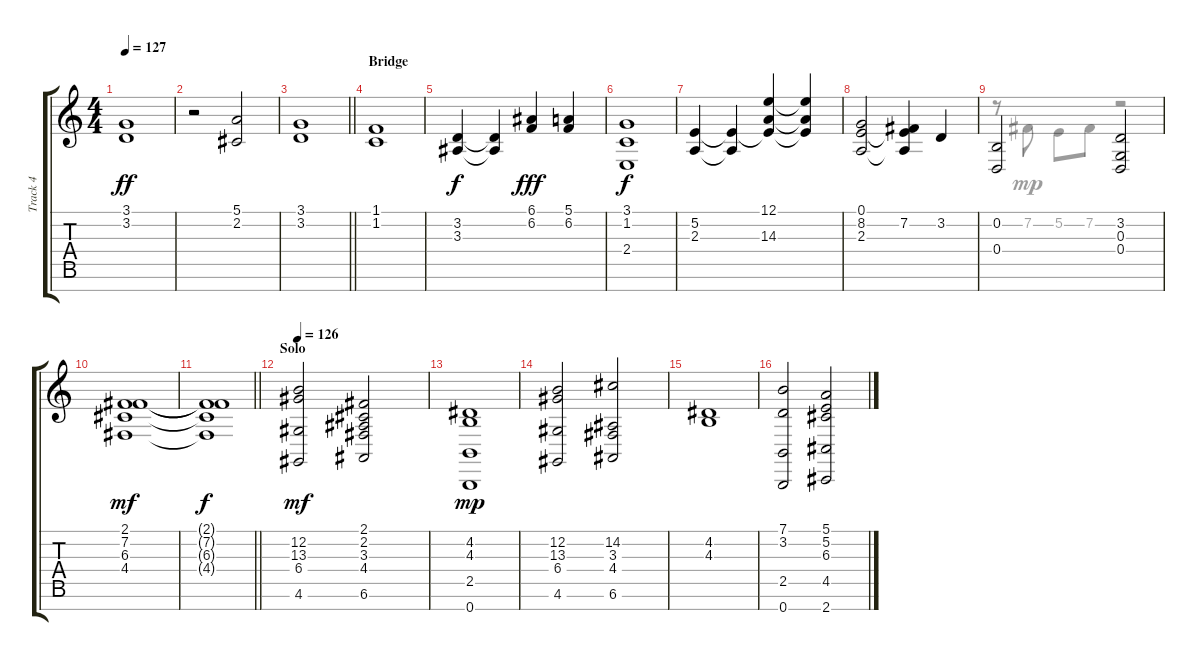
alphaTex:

\track ("Track 4" "Track 4") {instrument frenchhorn}
\staff {score tabs}
\tuning (E4 B3 G3 D3 A2 E2 B1) {hide}
\voice
\ts (4 4)
\tempo 127
\clef g2
\ks c
(3.1 3.2).1{dy ff} |
r.2 (5.1 2.2).2 |
\barLineRight lightlight
(3.1 3.2).1 |
\section ("" "Bridge")
(1.1 1.2).1{volume 9 balance 3 instrument pad2warm} |
(3.2 3.3).4{dy f} (3.2{t} 3.3{t}).4 (6.1 6.2).4{dy fff} (5.1 6.2).4 |
(3.1 1.2 2.4).1{dy f} |
(5.2 2.3).4 (5.2{t} 2.3{t}).4 (12.1 5.2{t} 14.3).4 (12.1{t} 5.2{t} 14.3{t}).4 |
(0.1 8.2 2.3).2 (0.1{t} 7.2 2.3{t}).4 3.2.4 |
(0.2 0.4).2 (3.2 0.3 0.4).2 |
(2.1 7.2 6.3 4.4).1{dy mf} |
\barLineRight lightlight
(2.1{t} 7.2{t} 6.3{t} 4.4{t}).1{dy f} |
\section ("" "Solo")
\tempo 126
(12.2 13.3 6.4 4.6).2{dy mf balance 12 instrument pad2warm} (2.1 2.2 3.3 4.4 6.6).2 |
(4.2 4.3 2.5 0.7).1{dy mp} |
(12.2 13.3 6.4 4.6).2 (14.2 3.3 4.4 6.6).2 |
(4.2 4.3).1 |
(7.1 3.2 2.5 0.7).2 (5.1 5.2 6.3 4.5 2.7).2
\voice
\clef g2
\ottava regular
\simile none
\ks c
|
|
\barLineRight lightlight
|
|
|
|
|
|
r.8 7.2.8 5.2.8 7.2.8 r.2 |
|
\barLineRight lightlight
|
|
|
|
|
